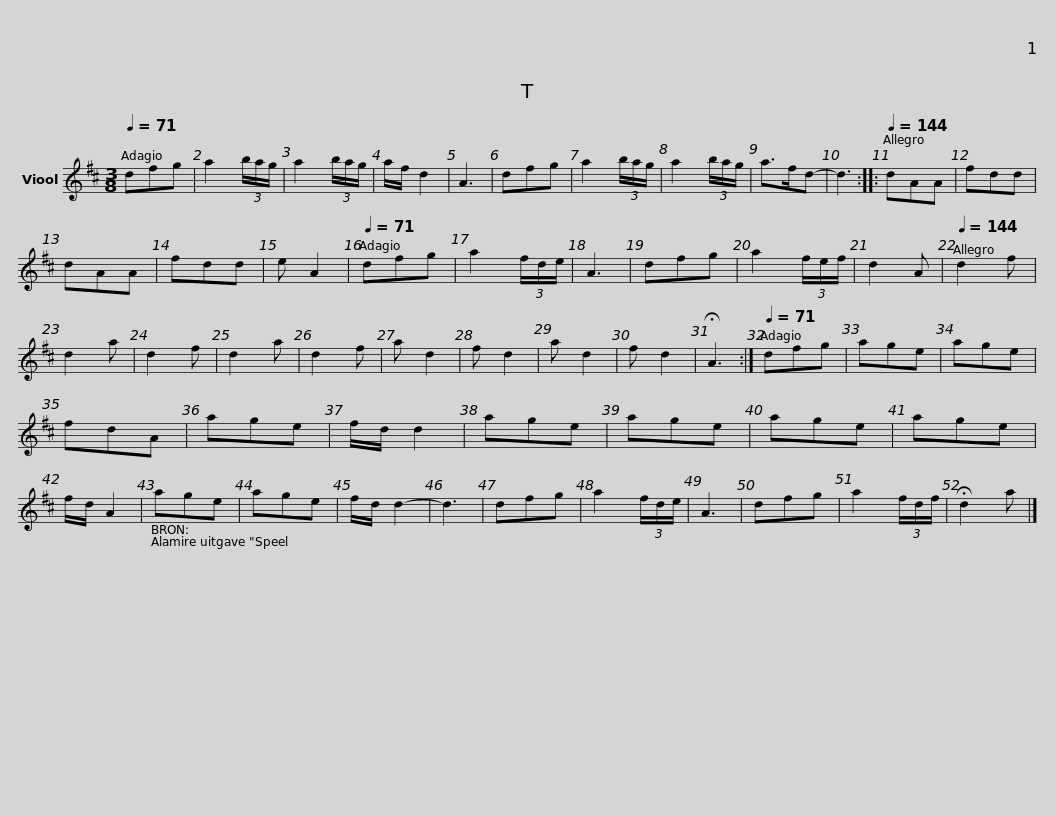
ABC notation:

X:1
L:1/8
Q:1/4=71
M:3/8
I:linebreak $
K:D
V:1 treble
V:1
 dfg | a2 (3b/a/g/ | a2 (3b/a/g/ | a/f/ d2 | A3 | %5
 dfg | a2 (3b/a/g/ | a2 (3b/a/g/ | a>fd- | d3 ::$ %10
[Q:1/4=144] dAA | fdd | dAA | fdd | e A2 | %15
[Q:1/4=71] dfg | a2 (3f/d/e/ | A3 | dfg | a2 (3f/e/f/ | %20
 d2 A |$[Q:1/4=144] d2 f | d2 a | d2 f | d2 a | %25
 d2 f | a d2 | f d2 | a d2 | f d2 | %30
 !fermata!A3 :|$[Q:1/4=71] dfg | age | age | fdA | %35
 age | f/d/ d2 | age | age | age | %40
 age | f/d/ A2 |$ age | age | f/d/ d2- | %45
 d3 | dfg | a2 (3f/d/e/ | A3 | dfg | %50
 a2 (3f/d/f/ | !fermata!d2 a |] %52
